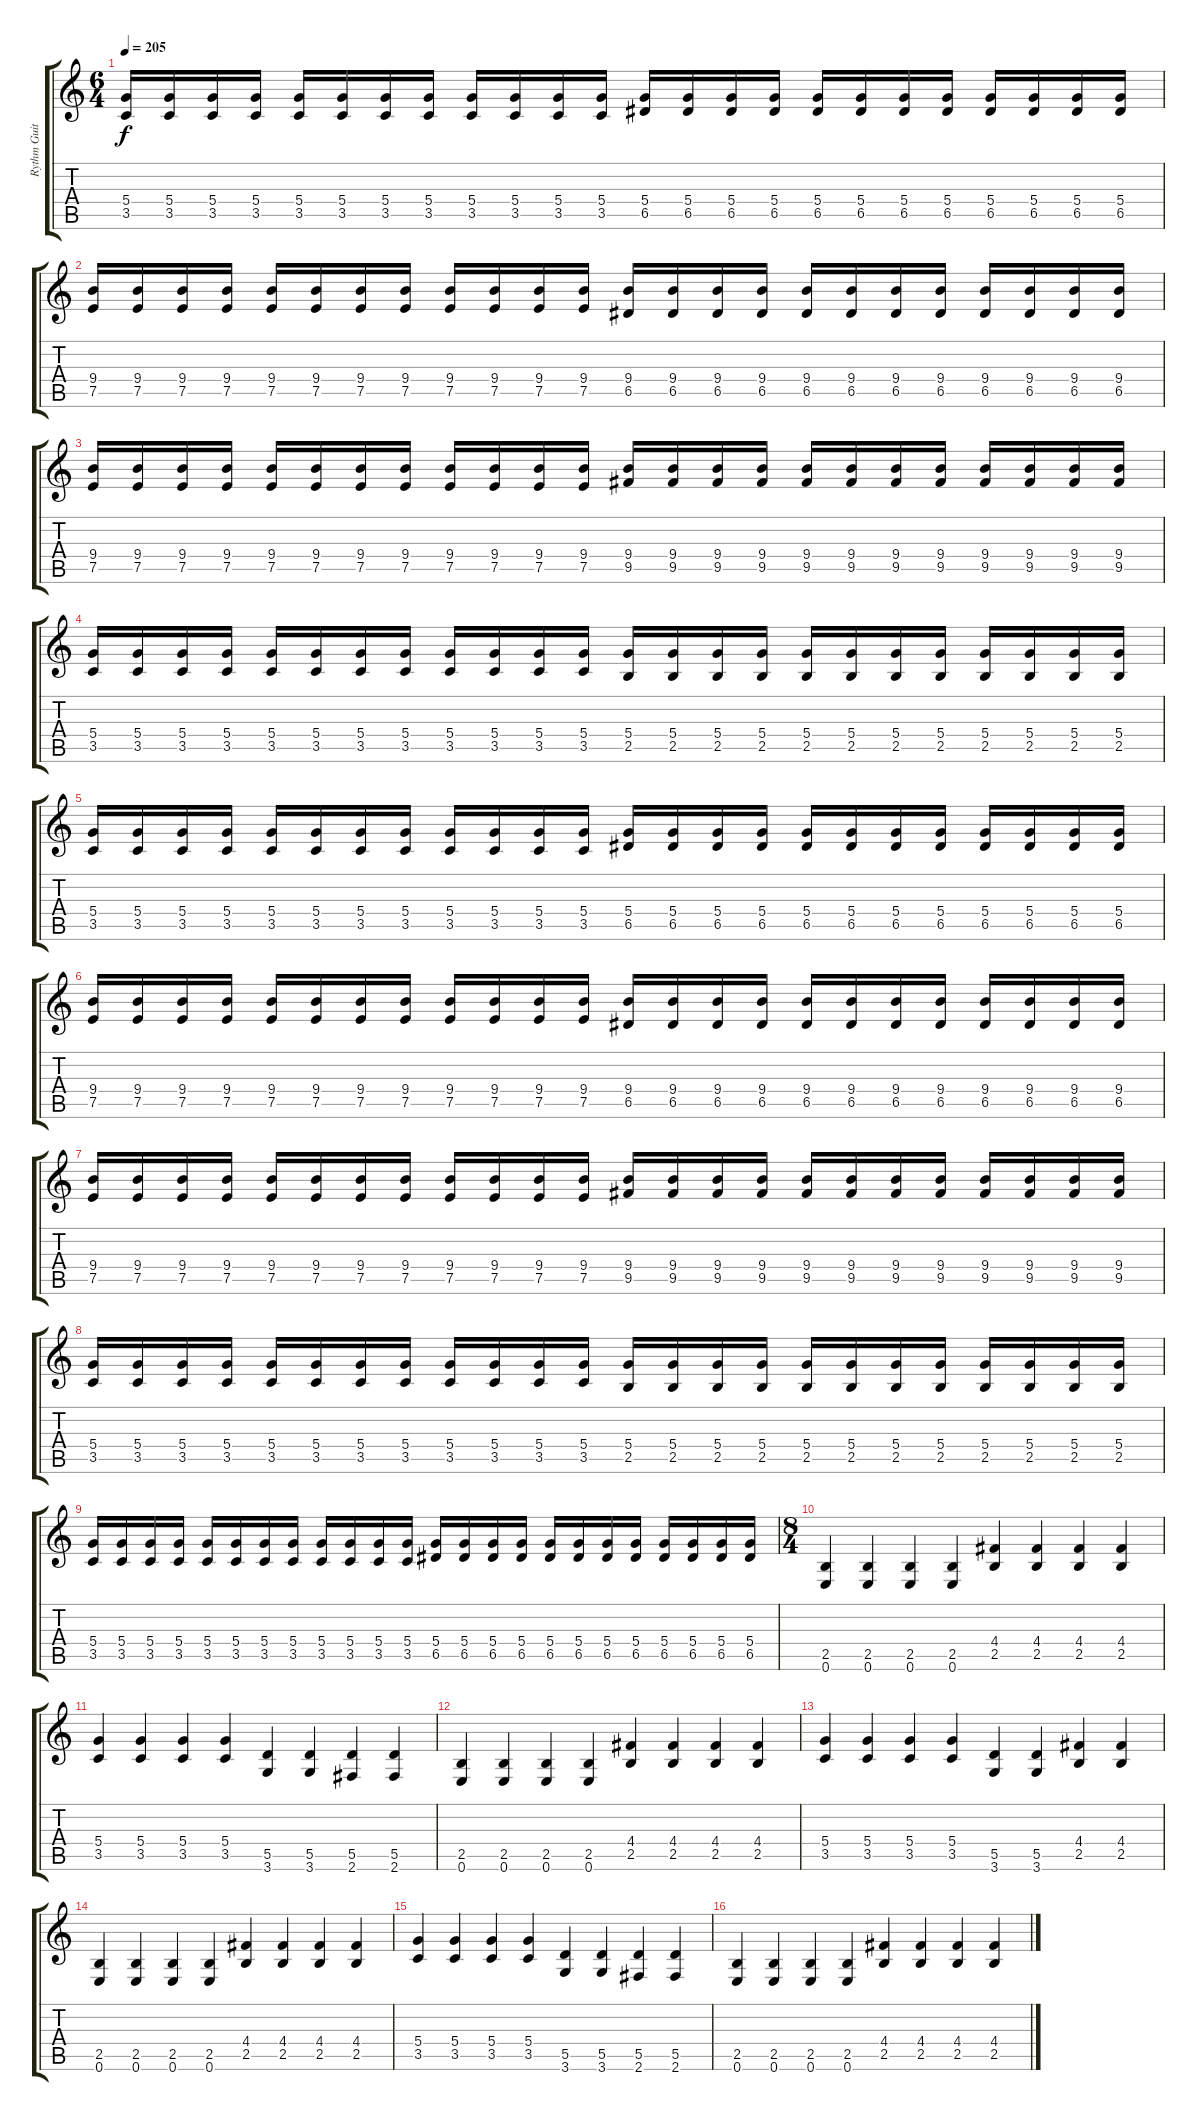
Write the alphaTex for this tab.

\track ("Rythm Guitar" "Rythm Guit") {instrument distortionguitar}
\staff {score tabs}
\tuning (E4 B3 G3 D3 A2 E2) {hide}
\ts (6 4)
\tempo 205
\clef g2
\ks c
(5.4 3.5).16{dy f} (5.4 3.5).16 (5.4 3.5).16 (5.4 3.5).16 (5.4 3.5).16 (5.4 3.5).16 (5.4 3.5).16 (5.4 3.5).16 (5.4 3.5).16 (5.4 3.5).16 (5.4 3.5).16 (5.4 3.5).16 (5.4 6.5).16 (5.4 6.5).16 (5.4 6.5).16 (5.4 6.5).16 (5.4 6.5).16 (5.4 6.5).16 (5.4 6.5).16 (5.4 6.5).16 (5.4 6.5).16 (5.4 6.5).16 (5.4 6.5).16 (5.4 6.5).16 |
(9.4 7.5).16 (9.4 7.5).16 (9.4 7.5).16 (9.4 7.5).16 (9.4 7.5).16 (9.4 7.5).16 (9.4 7.5).16 (9.4 7.5).16 (9.4 7.5).16 (9.4 7.5).16 (9.4 7.5).16 (9.4 7.5).16 (9.4 6.5).16 (9.4 6.5).16 (9.4 6.5).16 (9.4 6.5).16 (9.4 6.5).16 (9.4 6.5).16 (9.4 6.5).16 (9.4 6.5).16 (9.4 6.5).16 (9.4 6.5).16 (9.4 6.5).16 (9.4 6.5).16 |
(9.4 7.5).16 (9.4 7.5).16 (9.4 7.5).16 (9.4 7.5).16 (9.4 7.5).16 (9.4 7.5).16 (9.4 7.5).16 (9.4 7.5).16 (9.4 7.5).16 (9.4 7.5).16 (9.4 7.5).16 (9.4 7.5).16 (9.4 9.5).16 (9.4 9.5).16 (9.4 9.5).16 (9.4 9.5).16 (9.4 9.5).16 (9.4 9.5).16 (9.4 9.5).16 (9.4 9.5).16 (9.4 9.5).16 (9.4 9.5).16 (9.4 9.5).16 (9.4 9.5).16 |
(5.4 3.5).16 (5.4 3.5).16 (5.4 3.5).16 (5.4 3.5).16 (5.4 3.5).16 (5.4 3.5).16 (5.4 3.5).16 (5.4 3.5).16 (5.4 3.5).16 (5.4 3.5).16 (5.4 3.5).16 (5.4 3.5).16 (5.4 2.5).16 (5.4 2.5).16 (5.4 2.5).16 (5.4 2.5).16 (5.4 2.5).16 (5.4 2.5).16 (5.4 2.5).16 (5.4 2.5).16 (5.4 2.5).16 (5.4 2.5).16 (5.4 2.5).16 (5.4 2.5).16 |
(5.4 3.5).16 (5.4 3.5).16 (5.4 3.5).16 (5.4 3.5).16 (5.4 3.5).16 (5.4 3.5).16 (5.4 3.5).16 (5.4 3.5).16 (5.4 3.5).16 (5.4 3.5).16 (5.4 3.5).16 (5.4 3.5).16 (5.4 6.5).16 (5.4 6.5).16 (5.4 6.5).16 (5.4 6.5).16 (5.4 6.5).16 (5.4 6.5).16 (5.4 6.5).16 (5.4 6.5).16 (5.4 6.5).16 (5.4 6.5).16 (5.4 6.5).16 (5.4 6.5).16 |
(9.4 7.5).16 (9.4 7.5).16 (9.4 7.5).16 (9.4 7.5).16 (9.4 7.5).16 (9.4 7.5).16 (9.4 7.5).16 (9.4 7.5).16 (9.4 7.5).16 (9.4 7.5).16 (9.4 7.5).16 (9.4 7.5).16 (9.4 6.5).16 (9.4 6.5).16 (9.4 6.5).16 (9.4 6.5).16 (9.4 6.5).16 (9.4 6.5).16 (9.4 6.5).16 (9.4 6.5).16 (9.4 6.5).16 (9.4 6.5).16 (9.4 6.5).16 (9.4 6.5).16 |
(9.4 7.5).16 (9.4 7.5).16 (9.4 7.5).16 (9.4 7.5).16 (9.4 7.5).16 (9.4 7.5).16 (9.4 7.5).16 (9.4 7.5).16 (9.4 7.5).16 (9.4 7.5).16 (9.4 7.5).16 (9.4 7.5).16 (9.4 9.5).16 (9.4 9.5).16 (9.4 9.5).16 (9.4 9.5).16 (9.4 9.5).16 (9.4 9.5).16 (9.4 9.5).16 (9.4 9.5).16 (9.4 9.5).16 (9.4 9.5).16 (9.4 9.5).16 (9.4 9.5).16 |
(5.4 3.5).16 (5.4 3.5).16 (5.4 3.5).16 (5.4 3.5).16 (5.4 3.5).16 (5.4 3.5).16 (5.4 3.5).16 (5.4 3.5).16 (5.4 3.5).16 (5.4 3.5).16 (5.4 3.5).16 (5.4 3.5).16 (5.4 2.5).16 (5.4 2.5).16 (5.4 2.5).16 (5.4 2.5).16 (5.4 2.5).16 (5.4 2.5).16 (5.4 2.5).16 (5.4 2.5).16 (5.4 2.5).16 (5.4 2.5).16 (5.4 2.5).16 (5.4 2.5).16 |
(5.4 3.5).16 (5.4 3.5).16 (5.4 3.5).16 (5.4 3.5).16 (5.4 3.5).16 (5.4 3.5).16 (5.4 3.5).16 (5.4 3.5).16 (5.4 3.5).16 (5.4 3.5).16 (5.4 3.5).16 (5.4 3.5).16 (5.4 6.5).16 (5.4 6.5).16 (5.4 6.5).16 (5.4 6.5).16 (5.4 6.5).16 (5.4 6.5).16 (5.4 6.5).16 (5.4 6.5).16 (5.4 6.5).16 (5.4 6.5).16 (5.4 6.5).16 (5.4 6.5).16 |
\ts (8 4)
(2.5 0.6).4 (2.5 0.6).4 (2.5 0.6).4 (2.5 0.6).4 (4.4 2.5).4 (4.4 2.5).4 (4.4 2.5).4 (4.4 2.5).4 |
(5.4 3.5).4 (5.4 3.5).4 (5.4 3.5).4 (5.4 3.5).4 (5.5 3.6).4 (5.5 3.6).4 (5.5 2.6).4 (5.5 2.6).4 |
(2.5 0.6).4 (2.5 0.6).4 (2.5 0.6).4 (2.5 0.6).4 (4.4 2.5).4 (4.4 2.5).4 (4.4 2.5).4 (4.4 2.5).4 |
(5.4 3.5).4 (5.4 3.5).4 (5.4 3.5).4 (5.4 3.5).4 (5.5 3.6).4 (5.5 3.6).4 (4.4 2.5).4 (4.4 2.5).4 |
(2.5 0.6).4 (2.5 0.6).4 (2.5 0.6).4 (2.5 0.6).4 (4.4 2.5).4 (4.4 2.5).4 (4.4 2.5).4 (4.4 2.5).4 |
(5.4 3.5).4 (5.4 3.5).4 (5.4 3.5).4 (5.4 3.5).4 (5.5 3.6).4 (5.5 3.6).4 (5.5 2.6).4 (5.5 2.6).4 |
(2.5 0.6).4 (2.5 0.6).4 (2.5 0.6).4 (2.5 0.6).4 (4.4 2.5).4 (4.4 2.5).4 (4.4 2.5).4 (4.4 2.5).4
